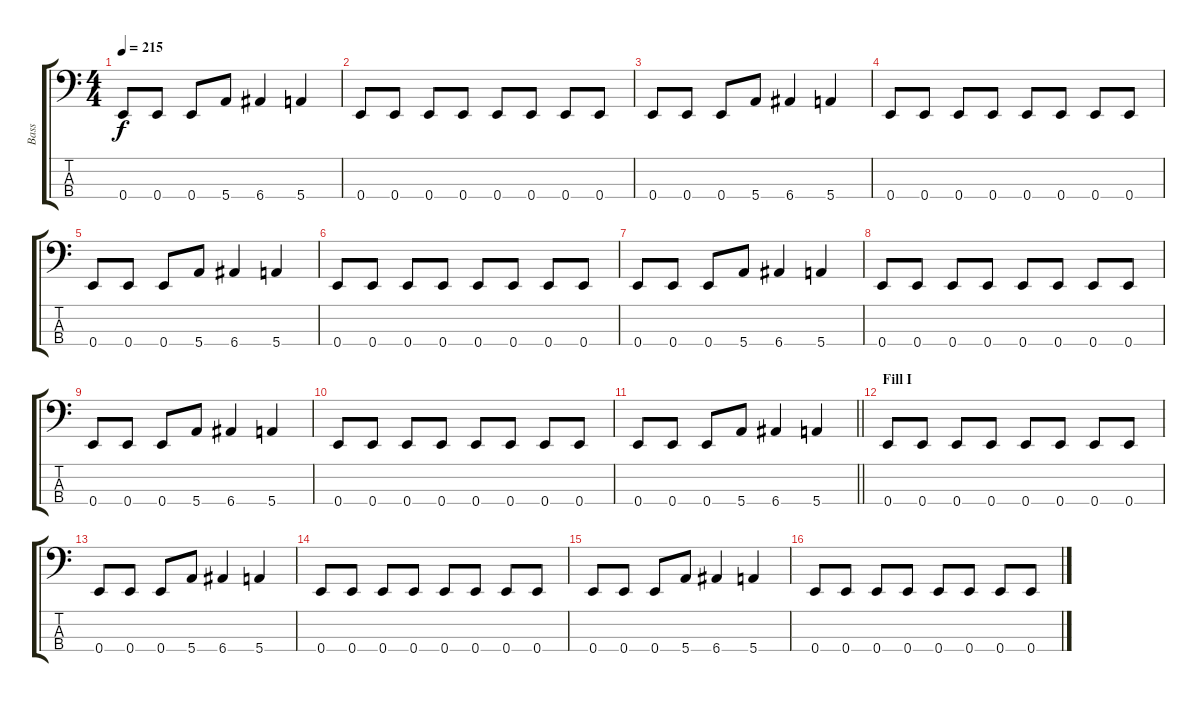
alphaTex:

\track ("Bass" "Bass") {instrument electricbasspick}
\staff {score tabs}
\tuning (G2 D2 A1 E1) {hide}
\ts (4 4)
\tempo 215
\clef f4
\ks c
0.4.8{dy f} 0.4.8 0.4.8 5.4.8 6.4.4 5.4.4 |
0.4.8 0.4.8 0.4.8 0.4.8 0.4.8 0.4.8 0.4.8 0.4.8 |
0.4.8 0.4.8 0.4.8 5.4.8 6.4.4 5.4.4 |
0.4.8 0.4.8 0.4.8 0.4.8 0.4.8 0.4.8 0.4.8 0.4.8 |
0.4.8 0.4.8 0.4.8 5.4.8 6.4.4 5.4.4 |
0.4.8 0.4.8 0.4.8 0.4.8 0.4.8 0.4.8 0.4.8 0.4.8 |
0.4.8 0.4.8 0.4.8 5.4.8 6.4.4 5.4.4 |
0.4.8 0.4.8 0.4.8 0.4.8 0.4.8 0.4.8 0.4.8 0.4.8 |
0.4.8 0.4.8 0.4.8 5.4.8 6.4.4 5.4.4 |
0.4.8 0.4.8 0.4.8 0.4.8 0.4.8 0.4.8 0.4.8 0.4.8 |
\barLineRight lightlight
0.4.8 0.4.8 0.4.8 5.4.8 6.4.4 5.4.4 |
\section ("" "Fill I")
0.4.8 0.4.8 0.4.8 0.4.8 0.4.8 0.4.8 0.4.8 0.4.8 |
0.4.8 0.4.8 0.4.8 5.4.8 6.4.4 5.4.4 |
0.4.8 0.4.8 0.4.8 0.4.8 0.4.8 0.4.8 0.4.8 0.4.8 |
0.4.8 0.4.8 0.4.8 5.4.8 6.4.4 5.4.4 |
0.4.8 0.4.8 0.4.8 0.4.8 0.4.8 0.4.8 0.4.8 0.4.8
